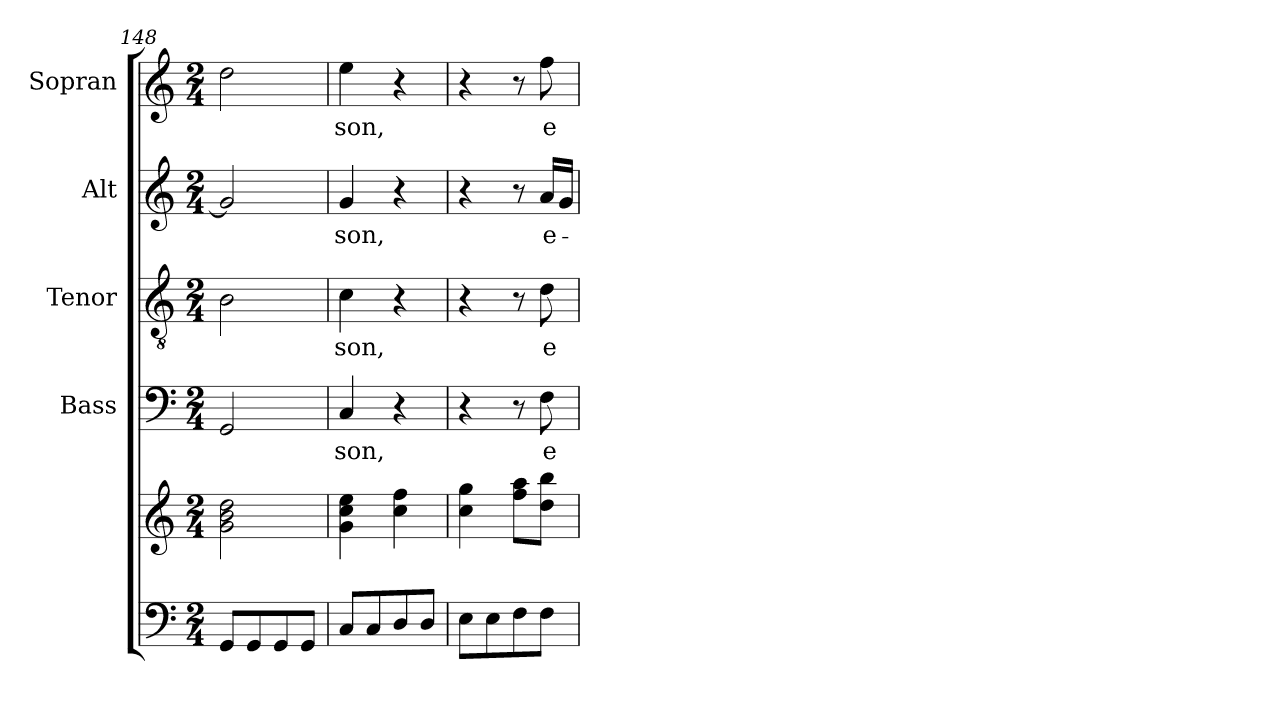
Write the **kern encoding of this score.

**kern	**kern	**kern	**text	**kern	**text	**kern	**text	**kern	**text
*part5	*part5	*part4	*part4	*part3	*part3	*part2	*part2	*part1	*part1
*staff6	*staff5	*staff4	*staff4	*staff3	*staff3	*staff2	*staff2	*staff1	*staff1
*	*	*I"Bass	*	*I"Tenor	*	*I"Alt	*	*I"Sopran	*
*	*	*I'B.	*	*I'T.	*	*I'A.	*	*I'S.	*
*clefF4	*clefG2	*clefF4	*	*clefGv2	*	*clefG2	*	*clefG2	*
*k[]	*k[]	*k[]	*	*k[]	*	*k[]	*	*k[]	*
*C:	*C:	*C:	*	*C:	*	*C:	*	*C:	*
*M2/4	*M2/4	*M2/4	*	*M2/4	*	*M2/4	*	*M2/4	*
=148	=148	=148	=148	=148	=148	=148	=148	=148	=148
8GG/L	2g\ 2b\ 2dd\	2GG/	.	2B\	.	2g/]	.	2dd\	.
8GG/	.	.	.	.	.	.	.	.	.
8GG/	.	.	.	.	.	.	.	.	.
8GG/J	.	.	.	.	.	.	.	.	.
=149	=149	=149	=149	=149	=149	=149	=149	=149	=149
!	!	!	!LO:LY:b	!	!LO:LY:b	!	!LO:LY:b	!	!LO:LY:b
8C/L	4g\ 4cc\ 4ee\	4C/	-son,	4c\	-son,	4g/	-son,	4ee\	-son,
8C/	.	.	.	.	.	.	.	.	.
8D/	4cc\ 4ff\	4r	.	4r	.	4r	.	4r	.
8D/J	.	.	.	.	.	.	.	.	.
=150	=150	=150	=150	=150	=150	=150	=150	=150	=150
8E\L	4cc\ 4gg\	4r	.	4r	.	4r	.	4r	.
8E\	.	.	.	.	.	.	.	.	.
8F\	8ff\ 8aa\L	8r	.	8r	.	8r	.	8r	.
!	!	!	!LO:LY:b	!	!LO:LY:b	!	!LO:LY:b	!	!LO:LY:b
8F\J	8dd\ 8bb\J	8F\	e-	8d\	e-	16a/LL	e-	8ff\	e-
.	.	.	.	.	.	16g/JJ	.	.	.
=	=	=	=	=	=	=	=	=	=
*-	*-	*-	*-	*-	*-	*-	*-	*-	*-
